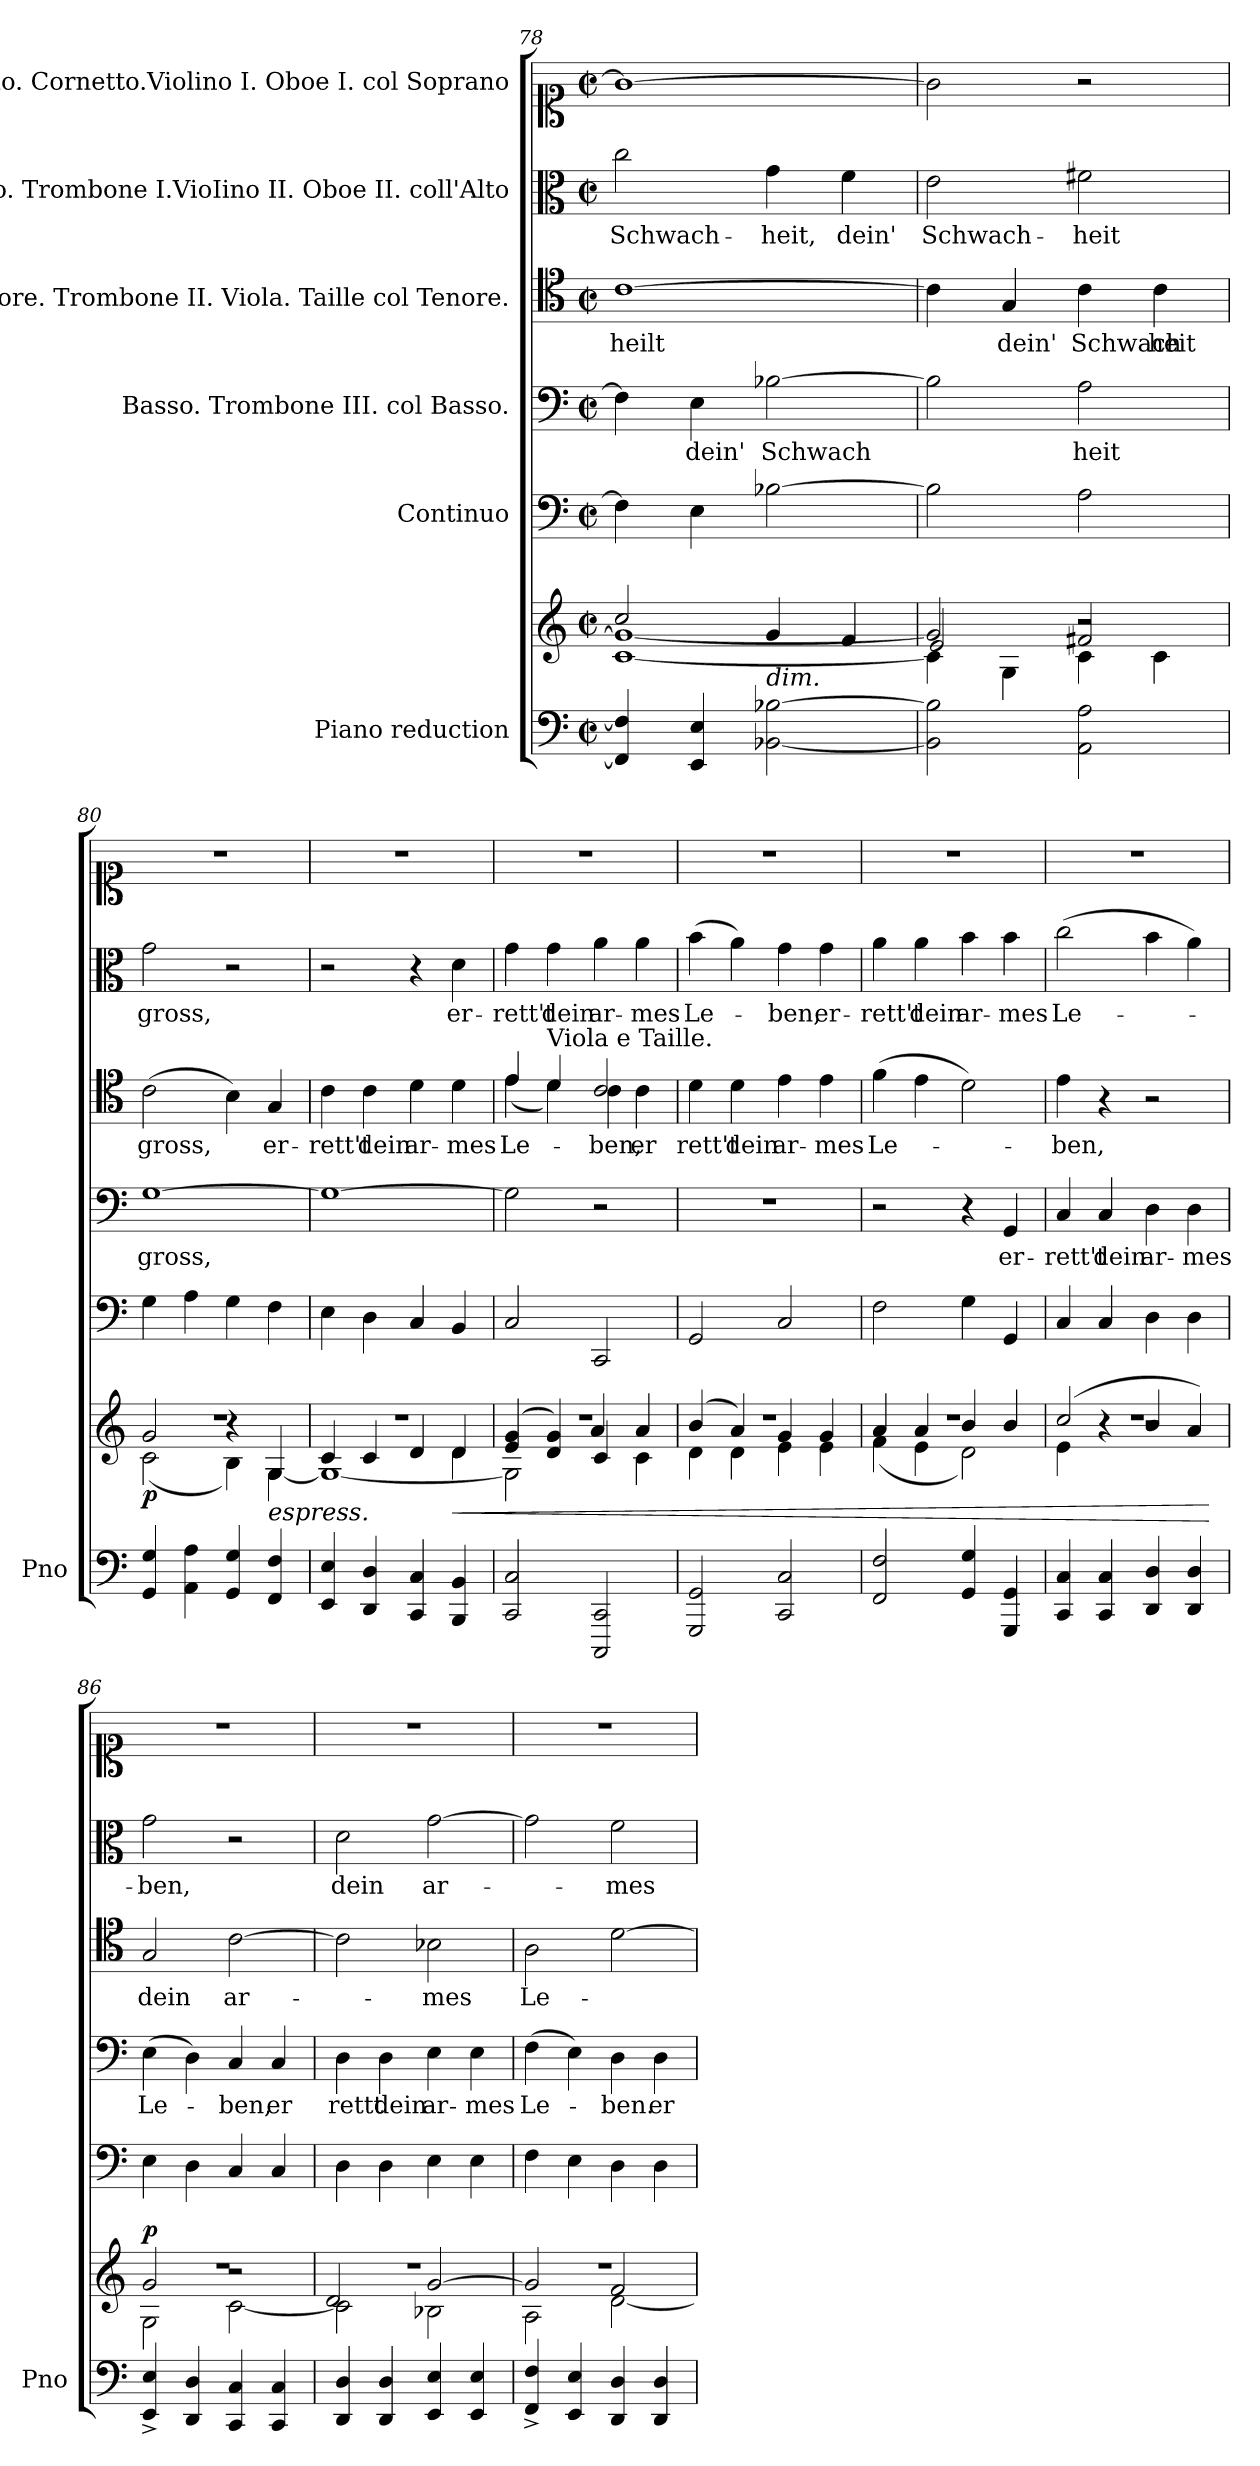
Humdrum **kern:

**kern	**kern	**dynam	**kern	**kern	**text	**kern	**text	**kern	**text	**kern
*part6	*part6	*part6	*part5	*part4	*part4	*part3	*part3	*part2	*part2	*part1
*staff7	*staff6	*staff6/7	*staff5	*staff4	*staff4	*staff3	*staff3	*staff2	*staff2	*staff1
*I"Piano reduction	*	*	*I"Continuo	*I"Basso. Trombone III. col Basso.	*	*I"Tenore.  Trombone II. Viola. Taille col Tenore.	*	*I"Alto. Trombone I.VioIino II. Oboe II. coll'Alto	*	*I"Soprano. Cornetto.Violino I. Oboe I. col Soprano
*I'Pno	*	*	*	*	*	*	*	*	*	*
!!LO:PB:g=z
*clefF4	*clefG2	*	*clefF4	*clefF4	*	*clefC4	*	*clefC3	*	*clefC1
*k[]	*k[]	*	*k[]	*k[]	*	*k[]	*	*k[]	*	*k[]
*M2/2	*M2/2	*	*M2/2	*M2/2	*	*M2/2	*	*M2/2	*	*M2/2
*met(c|)	*met(c|)	*	*met(c|)	*met(c|)	*	*met(c|)	*	*met(c|)	*	*met(c|)
=78	=78	=78	=78	=78	=78	=78	=78	=78	=78	=78
*	*^	*	*	*	*	*	*	*	*	*
!	!	!	!	!	!	!	!	!LO:LY:b	!	!LO:LY:b	!
4FF/] 4F/]	2cc/	[1c 1g_	.	4F\]	4F\]	.	[1c	heilt	2cc\	Schwach-	1g_
!	!	!	!	!	!	!LO:LY:b	!	!	!	!	!
4EE/ 4E/	.	.	.	4E\	4E\	dein'	.	.	.	.	.
!	!LO:TX:b:i:t=dim.	!	!	!	!	!	!	!	!	!	!
!	!	!	!	!	!	!LO:LY:b	!	!	!	!LO:LY:b	!
[2BB-X\ [2B-X\	4g/	.	.	[2B-X\	[2B-X\	Schwach	.	.	4g\	-heit,	.
!	!	!	!	!	!	!	!	!	!	!LO:LY:b	!
.	4f/	.	.	.	.	.	.	.	4f\	dein'	.
=79	=79	=79	=79	=79	=79	=79	=79	=79	=79	=79	=79
*	*	*^	*	*	*	*	*	*	*	*	*
!	!	!	!	!	!	!	!	!	!	!	!LO:LY:b	!
2BB-\] 2B-\]	2g/]	4c\]	2e/	.	2B-\]	2B-\]	.	4c\]	.	2e\	Schwach-	2g\]
!	!	!	!	!	!	!	!	!	!LO:LY:b	!	!	!
.	.	4G\	.	.	.	.	.	4G/	dein'	.	.	.
!	!	!	!	!	!	!	!LO:LY:b	!	!LO:LY:b	!	!LO:LY:b	!
2AA\ 2A\	2f#X/	4c\	2r	.	2A\	2A\	heit	4c\	Schwach-	2f#X\	-heit	2r
!	!	!	!	!	!	!	!	!	!LO:LY:b	!	!	!
.	.	4c\	.	.	.	.	.	4c\	-heit	.	.	.
=80	=80	=80	=80	=80	=80	=80	=80	=80	=80	=80	=80	=80
!	!	!	!	!LO:DY:b	!	!	!LO:LY:b	!	!LO:LY:b	!	!LO:LY:b	!
4GG/ 4G/	1r	(2c\	2g/	p	4G\	[1G	gross,	(2c\	gross,	2g\	gross,	1r
4AA\ 4A\	.	.	.	.	4A\	.	.	.	.	.	.	.
4GG/ 4G/	.	4B\)	4r	.	4G\	.	.	4B\)	.	2r	.	.
!	!	!LO:TX:b:i:t=espress.	!	!	!	!	!	!	!	!	!	!
!	!	!	!	!	!	!	!	!	!LO:LY:b	!	!	!
4FF/ 4F/	.	[4G\	4G/	.	4F\	.	.	4G/	er-	.	.	.
=81	=81	=81	=81	=81	=81	=81	=81	=81	=81	=81	=81	=81
*	*	*	*^	*	*	*	*	*	*	*	*	*
!	!	!	!	!	!	!	!	!	!	!LO:LY:b	!	!	!
4EE/ 4E/	1r	1G_	4c/	2ryy	.	4E\	1G_	.	4c\	-rett't	2r	.	1r
!	!	!	!	!	!	!	!	!	!	!LO:LY:b	!	!	!
4DD/ 4D/	.	.	4c/	.	.	4D\	.	.	4c\	dein	.	.	.
!	!	!	!	!	!	!	!	!	!	!LO:LY:b	!	!	!
4CC/ 4C/	.	.	4d/	4ryy	.	4C/	.	.	4d\	ar-	4r	.	.
!	!	!	!	!	!LO:HP:b	!	!	!	!	!LO:LY:b	!	!LO:LY:b	!
4BBB/ 4BB/	.	.	4d/	4d\	<	4BB/	.	.	4d\	-mes	4d\	er-	.
=82	=82	=82	=82	=82	=82	=82	=82	=82	=82	=82	=82	=82	=82
*	*	*	*	*	*	*	*	*	*^	*	*	*	*
!	!	!	!	!	!	!	!	!	!	!	!LO:LY:b	!	!LO:LY:b	!
*	*	*	*v	*v	*	*	*	*	*	*	*	*	*	*
2CC/ 2C/	1r	2G\]	(4e/ 4g/	.	2C/	2G\]	.	4e/	(4e\	Le-	4g\	-rett't	1r
!	!	!	!	!	!	!	!	!LO:TX:a:t=Viola e Taille.	!	!	!	!	!
!	!	!	!	!	!	!	!	!	!	!	!	!LO:LY:b	!
.	.	.	4d/ 4g/)	.	.	.	.	4d/	4d\)	.	4g\	dein	.
!	!	!	!	!	!	!	!	!	!	!LO:LY:b	!	!LO:LY:b	!
2CCC/ 2CC/	.	4c/	4a/	.	2CC/	2r	.	2c/	4c\	ben,	4a\	ar-	.
!	!	!	!	!	!	!	!	!	!	!LO:LY:b	!	!LO:LY:b	!
.	.	4c\	4a/	.	.	.	.	.	4c\	er-	4a\	-mes	.
=83	=83	=83	=83	=83	=83	=83	=83	=83	=83	=83	=83	=83	=83
!	!	!	!	!	!	!	!	!	!	!LO:LY:b	!	!LO:LY:b	!
*	*	*	*	*	*	*	*	*v	*v	*	*	*	*
2GGG/ 2GG/	1r	4d\	(4b/	.	2GG/	1r	.	4d\	-rett't	(4b\	Le-	1r
!	!	!	!	!	!	!	!	!	!LO:LY:b	!	!	!
.	.	4d\	4a/)	.	.	.	.	4d\	dein	4a\)	.	.
!	!	!	!	!	!	!	!	!	!LO:LY:b	!	!LO:LY:b	!
2CC/ 2C/	.	4e\	4g/	.	2C/	.	.	4e\	ar-	4g\	ben,	.
!	!	!	!	!	!	!	!	!	!LO:LY:b	!	!LO:LY:b	!
.	.	4e\	4g/	.	.	.	.	4e\	-mes	4g\	er-	.
=84	=84	=84	=84	=84	=84	=84	=84	=84	=84	=84	=84	=84
!	!	!	!	!	!	!	!	!	!LO:LY:b	!	!LO:LY:b	!
2FF/ 2F/	1r	(4f\	4a/	.	2F\	2r	.	(4f\	Le-	4a\	-rett't	1r
!	!	!	!	!	!	!	!	!	!	!	!LO:LY:b	!
.	.	4e\	4a/	.	.	.	.	4e\	.	4a\	dein	.
!	!	!	!	!	!	!	!	!	!	!	!LO:LY:b	!
4GG/ 4G/	.	2d\)	4b/	.	4G\	4r	.	2d\)	.	4b\	ar-	.
!	!	!	!	!	!	!	!LO:LY:b	!	!	!	!LO:LY:b	!
4GGG/ 4GG/	.	.	4b/	.	4GG/	4GG/	er-	.	.	4b\	-mes	.
!!LO:LB:g=z
=85	=85	=85	=85	=85	=85	=85	=85	=85	=85	=85	=85	=85
!	!	!	!	!	!	!	!LO:LY:b	!	!LO:LY:b	!	!LO:LY:b	!
4CC/ 4C/	1r	4e\	(2cc/	.	4C/	4C/	-rett't	4e\	ben,	(2cc\	Le-	1r
!	!	!	!	!	!	!	!LO:LY:b	!	!	!	!	!
4CC/ 4C/	.	4r	.	.	4C/	4C/	dein	4r	.	.	.	.
!	!	!	!	!	!	!	!LO:LY:b	!	!	!	!	!
4DD/ 4D/	.	2r	4b/	.	4D\	4D\	ar-	2r	.	4b\	.	.
!	!	!	!	!	!	!	!LO:LY:b	!	!	!	!	!
4DD/ 4D/	.	.	4a/)	.	4D\	4D\	-mes	.	.	4a\)	.	.
*	*v	*v	*v	*	*	*	*	*	*	*	*	*
.	.	[	.	.	.	.	.	.	.	.
=86	=86	=86	=86	=86	=86	=86	=86	=86	=86	=86
*	*^	*	*	*	*	*	*	*	*	*
*	*	*^	*	*	*	*	*	*	*	*	*
!	!	!	!	!LO:DY:a	!	!	!LO:LY:b	!	!LO:LY:b	!	!LO:LY:b	!
4EE/^ 4E/^	1r	2G\	2g/	p	4E\	(4E\	Le-	2G/	dein	2g\	-ben,	1r
4DD/ 4D/	.	.	.	.	4D\	4D\)	.	.	.	.	.	.
!	!	!	!	!	!	!	!LO:LY:b	!	!LO:LY:b	!	!	!
4CC/ 4C/	.	[2c\	2r	.	4C/	4C/	ben,	[2c\	ar-	2r	.	.
!	!	!	!	!	!	!	!LO:LY:b	!	!	!	!	!
4CC/ 4C/	.	.	.	.	4C/	4C/	er	.	.	.	.	.
=87	=87	=87	=87	=87	=87	=87	=87	=87	=87	=87	=87	=87
!	!	!	!	!	!	!	!LO:LY:b	!	!	!	!LO:LY:b	!
4DD/ 4D/	1r	2c\]	2d/	.	4D\	4D\	rettt	2c\]	.	2d\	dein	1r
!	!	!	!	!	!	!	!LO:LY:b	!	!	!	!	!
4DD/ 4D/	.	.	.	.	4D\	4D\	dein	.	.	.	.	.
!	!	!	!	!	!	!	!LO:LY:b	!	!LO:LY:b	!	!LO:LY:b	!
4EE/ 4E/	.	2B-X\	[2g/	.	4E\	4E\	ar-	2B-X\	-mes	[2g\	ar-	.
!	!	!	!	!	!	!	!LO:LY:b	!	!	!	!	!
4EE/ 4E/	.	.	.	.	4E\	4E\	-mes	.	.	.	.	.
=88	=88	=88	=88	=88	=88	=88	=88	=88	=88	=88	=88	=88
!	!	!	!	!	!	!	!LO:LY:b	!	!LO:LY:b	!	!	!
4FF/^ 4F/^	1r	2A\	2g/]	.	4F\	(4F\	Le-	2A\	Le-	2g\]	.	1r
4EE/ 4E/	.	.	.	.	4E\	4E\)	.	.	.	.	.	.
!	!	!	!	!	!	!	!LO:LY:b	!	!	!	!LO:LY:b	!
4DD/ 4D/	.	[2d\	2f/	.	4D\	4D\	ben.	[2d\	.	2f\	-mes	.
!	!	!	!	!	!	!	!LO:LY:b	!	!	!	!	!
4DD/ 4D/	.	.	.	.	4D\	4D\	er-	.	.	.	.	.
*	*v	*v	*v	*	*	*	*	*	*	*	*	*
=	=	=	=	=	=	=	=	=	=	=
*-	*-	*-	*-	*-	*-	*-	*-	*-	*-	*-
